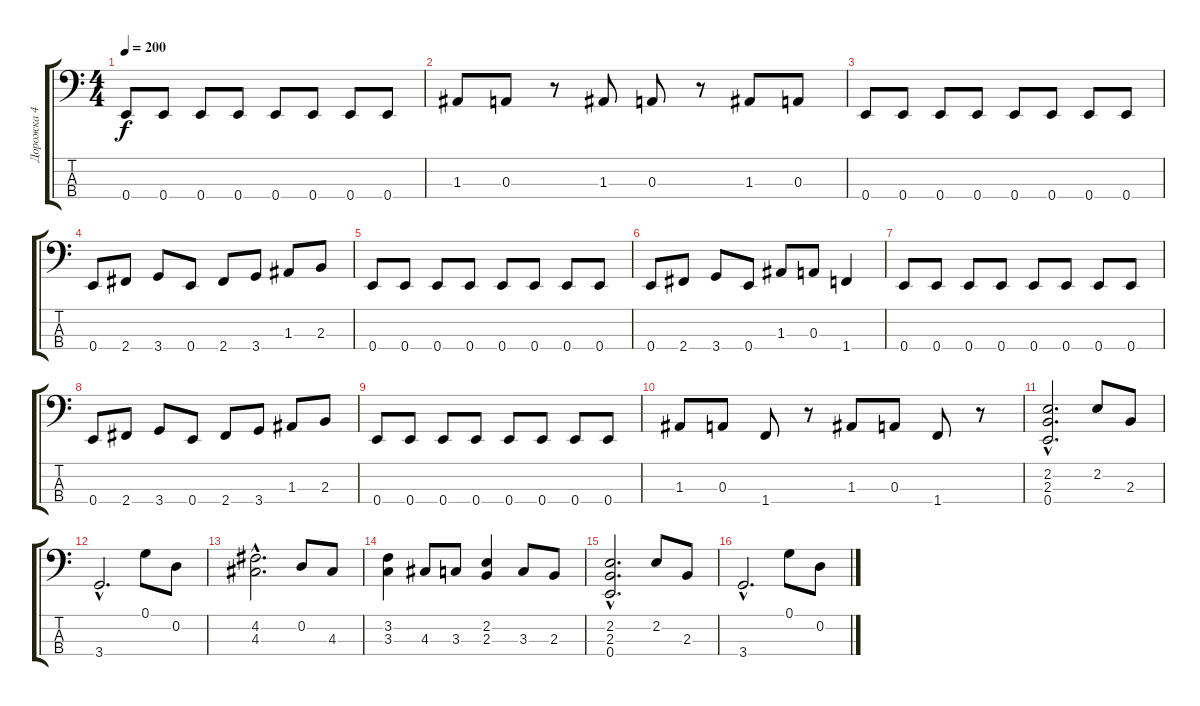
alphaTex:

\track ("Дорожка 4" "Дорожка 4") {instrument slapbass1}
\staff {score tabs}
\tuning (G2 D2 A1 E1) {hide}
\ts (4 4)
\tempo 200
\clef f4
\ks c
0.4.8{dy f} 0.4.8 0.4.8 0.4.8 0.4.8 0.4.8 0.4.8 0.4.8 |
1.3.8 0.3.8 r.8 1.3.8 0.3.8 r.8 1.3.8 0.3.8 |
0.4.8 0.4.8 0.4.8 0.4.8 0.4.8 0.4.8 0.4.8 0.4.8 |
0.4.8 2.4.8 3.4.8 0.4.8 2.4.8 3.4.8 1.3.8 2.3.8 |
0.4.8 0.4.8 0.4.8 0.4.8 0.4.8 0.4.8 0.4.8 0.4.8 |
0.4.8 2.4.8 3.4.8 0.4.8 1.3.8 0.3.8 1.4.4 |
0.4.8 0.4.8 0.4.8 0.4.8 0.4.8 0.4.8 0.4.8 0.4.8 |
0.4.8 2.4.8 3.4.8 0.4.8 2.4.8 3.4.8 1.3.8 2.3.8 |
0.4.8 0.4.8 0.4.8 0.4.8 0.4.8 0.4.8 0.4.8 0.4.8 |
1.3.8 0.3.8 1.4.8 r.8 1.3.8 0.3.8 1.4.8 r.8 |
(2.2{hac} 2.3{hac} 0.4{hac}).2{d} 2.2.8 2.3.8 |
3.4{hac}.2{d} 0.1.8 0.2.8 |
(4.2{hac} 4.3{hac}).2{d} 0.2.8 4.3.8 |
(3.2 3.3).4 4.3.8 3.3.8 (2.2 2.3).4 3.3.8 2.3.8 |
(2.2{hac} 2.3{hac} 0.4{hac}).2{d} 2.2.8 2.3.8 |
3.4{hac}.2{d} 0.1.8 0.2.8
